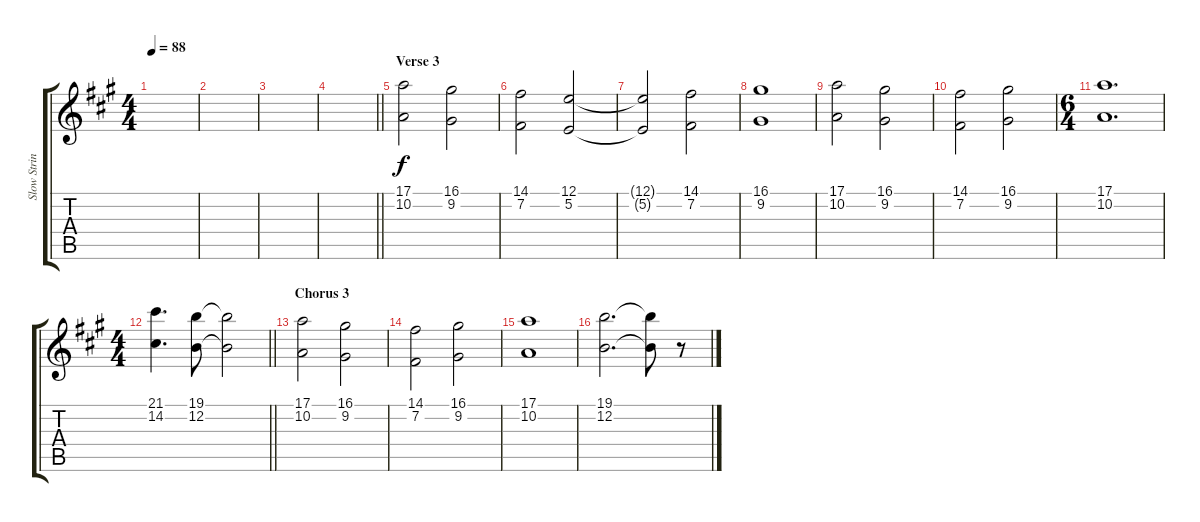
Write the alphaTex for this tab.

\track ("Slow Strings" "Slow Strin") {instrument stringensemble2}
\staff {score tabs}
\tuning (E4 B3 G3 D3 A2 E2) {hide}
\ts (4 4)
\tempo 88
\clef g2
\ks a
|
|
|
\barLineRight lightlight
|
\section ("" "Verse 3")
(17.1 10.2).2 (16.1 9.2).2 |
(14.1 7.2).2 (12.1 5.2).2 |
(12.1{t} 5.2{t}).2 (14.1 7.2).2 |
(16.1 9.2).1 |
(17.1 10.2).2 (16.1 9.2).2 |
(14.1 7.2).2 (16.1 9.2).2 |
\ts (6 4)
(17.1 10.2).1{d} |
\ts (4 4)
\barLineRight lightlight
(21.1 14.2).4{d} (19.1 12.2).8 (19.1{t} 12.2{t}).2 |
\section ("" "Chorus 3")
(17.1 10.2).2 (16.1 9.2).2 |
(14.1 7.2).2 (16.1 9.2).2 |
(17.1 10.2).1 |
(19.1 12.2).2{d} (19.1{t} 12.2{t}).8 r.8
